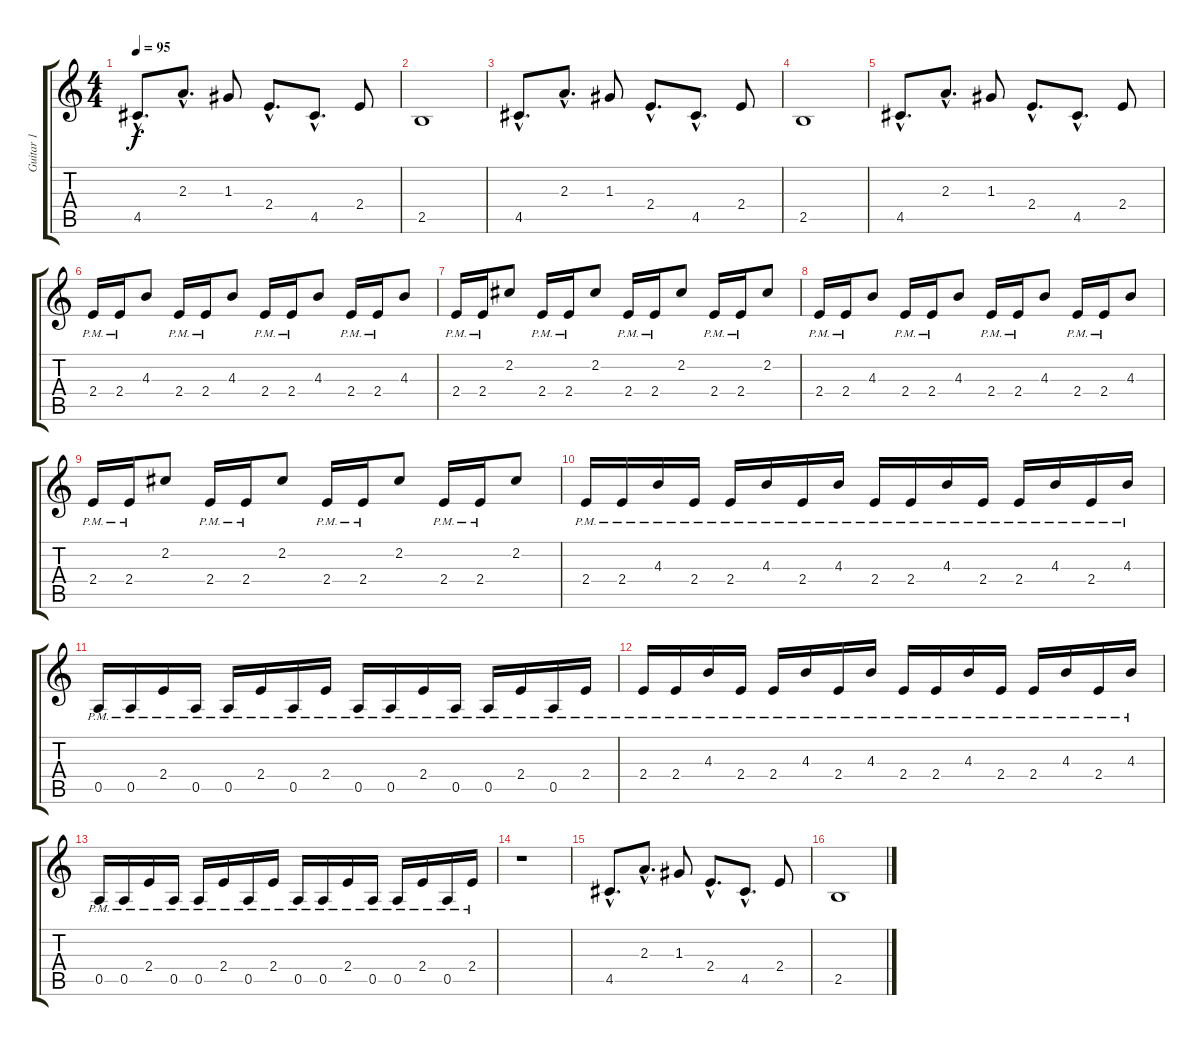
\track ("Guitar 1" "Guitar 1") {instrument overdrivenguitar}
\staff {score tabs}
\tuning (E4 B3 G3 D3 A2 E2) {hide}
\ts (4 4)
\tempo 95
\clef g2
\ks c
4.5{hac}.8{d dy f} 2.3{hac}.8{d} 1.3.8 2.4{hac}.8{d} 4.5{hac}.8{d} 2.4.8 |
2.5.1 |
4.5{hac}.8{d} 2.3{hac}.8{d} 1.3.8 2.4{hac}.8{d} 4.5{hac}.8{d} 2.4.8 |
2.5.1 |
4.5{hac}.8{d} 2.3{hac}.8{d} 1.3.8 2.4{hac}.8{d} 4.5{hac}.8{d} 2.4.8 |
2.4{pm}.16 2.4{pm}.16 4.3.8 2.4{pm}.16 2.4{pm}.16 4.3.8 2.4{pm}.16 2.4{pm}.16 4.3.8 2.4{pm}.16 2.4{pm}.16 4.3.8 |
2.4{pm}.16 2.4{pm}.16 2.2.8 2.4{pm}.16 2.4{pm}.16 2.2.8 2.4{pm}.16 2.4{pm}.16 2.2.8 2.4{pm}.16 2.4{pm}.16 2.2.8 |
2.4{pm}.16 2.4{pm}.16 4.3.8 2.4{pm}.16 2.4{pm}.16 4.3.8 2.4{pm}.16 2.4{pm}.16 4.3.8 2.4{pm}.16 2.4{pm}.16 4.3.8 |
2.4{pm}.16 2.4{pm}.16 2.2.8 2.4{pm}.16 2.4{pm}.16 2.2.8 2.4{pm}.16 2.4{pm}.16 2.2.8 2.4{pm}.16 2.4{pm}.16 2.2.8 |
2.4{pm}.16 2.4{pm}.16 4.3{pm}.16 2.4{pm}.16 2.4{pm}.16 4.3{pm}.16 2.4{pm}.16 4.3{pm}.16 2.4{pm}.16 2.4{pm}.16 4.3{pm}.16 2.4{pm}.16 2.4{pm}.16 4.3{pm}.16 2.4{pm}.16 4.3{pm}.16 |
0.5{pm}.16 0.5{pm}.16 2.4{pm}.16 0.5{pm}.16 0.5{pm}.16 2.4{pm}.16 0.5{pm}.16 2.4{pm}.16 0.5{pm}.16 0.5{pm}.16 2.4{pm}.16 0.5{pm}.16 0.5{pm}.16 2.4{pm}.16 0.5{pm}.16 2.4{pm}.16 |
2.4{pm}.16 2.4{pm}.16 4.3{pm}.16 2.4{pm}.16 2.4{pm}.16 4.3{pm}.16 2.4{pm}.16 4.3{pm}.16 2.4{pm}.16 2.4{pm}.16 4.3{pm}.16 2.4{pm}.16 2.4{pm}.16 4.3{pm}.16 2.4{pm}.16 4.3{pm}.16 |
0.5{pm}.16 0.5{pm}.16 2.4{pm}.16 0.5{pm}.16 0.5{pm}.16 2.4{pm}.16 0.5{pm}.16 2.4{pm}.16 0.5{pm}.16 0.5{pm}.16 2.4{pm}.16 0.5{pm}.16 0.5{pm}.16 2.4{pm}.16 0.5{pm}.16 2.4{pm}.16 |
r.1{volume 13 instrument overdrivenguitar} |
4.5{hac}.8{d} 2.3{hac}.8{d} 1.3.8 2.4{hac}.8{d} 4.5{hac}.8{d} 2.4.8 |
2.5.1
